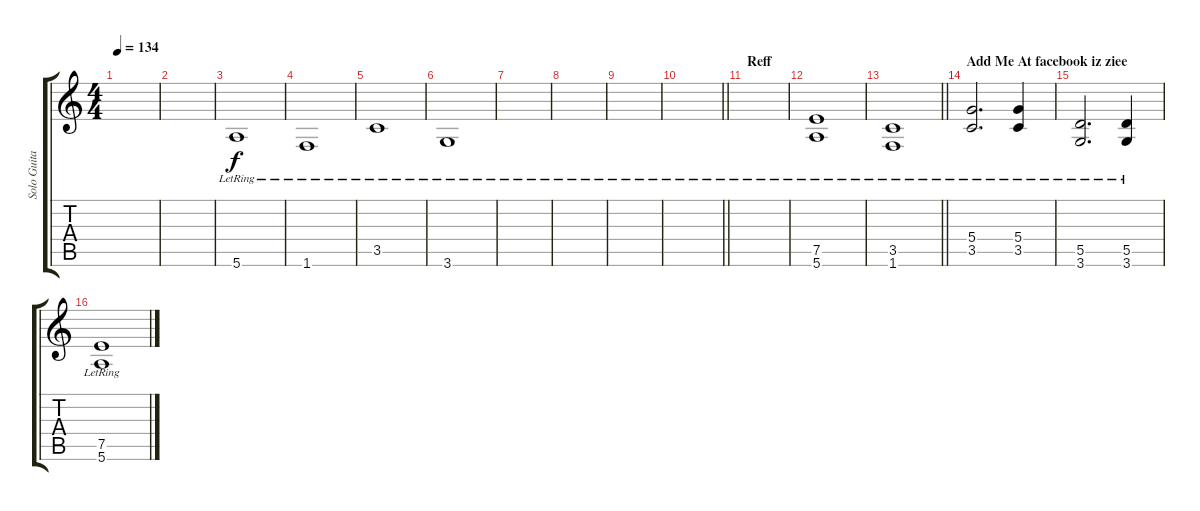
\track ("Solo Guitar" "Solo Guita") {instrument overdrivenguitar}
\staff {score tabs}
\tuning (E4 B3 G3 D3 A2 E2) {hide}
\ts (4 4)
\tempo 134
\clef g2
\ks c
|
|
5.6{lr}.1 |
1.6{lr}.1 |
3.5{lr}.1 |
3.6{lr}.1 |
|
|
|
\barLineRight lightlight
|
\section ("" "Reff")
|
(7.5{lr} 5.6).1{volume 13} |
\barLineRight lightlight
(3.5{lr} 1.6).1 |
\section ("" "Add Me At facebook iz ziee")
(5.4{lr} 3.5).2{d} (5.4{lr} 3.5).4 |
(5.5{lr} 3.6).2{d} (5.5{lr} 3.6).4 |
(7.5{lr} 5.6).1
